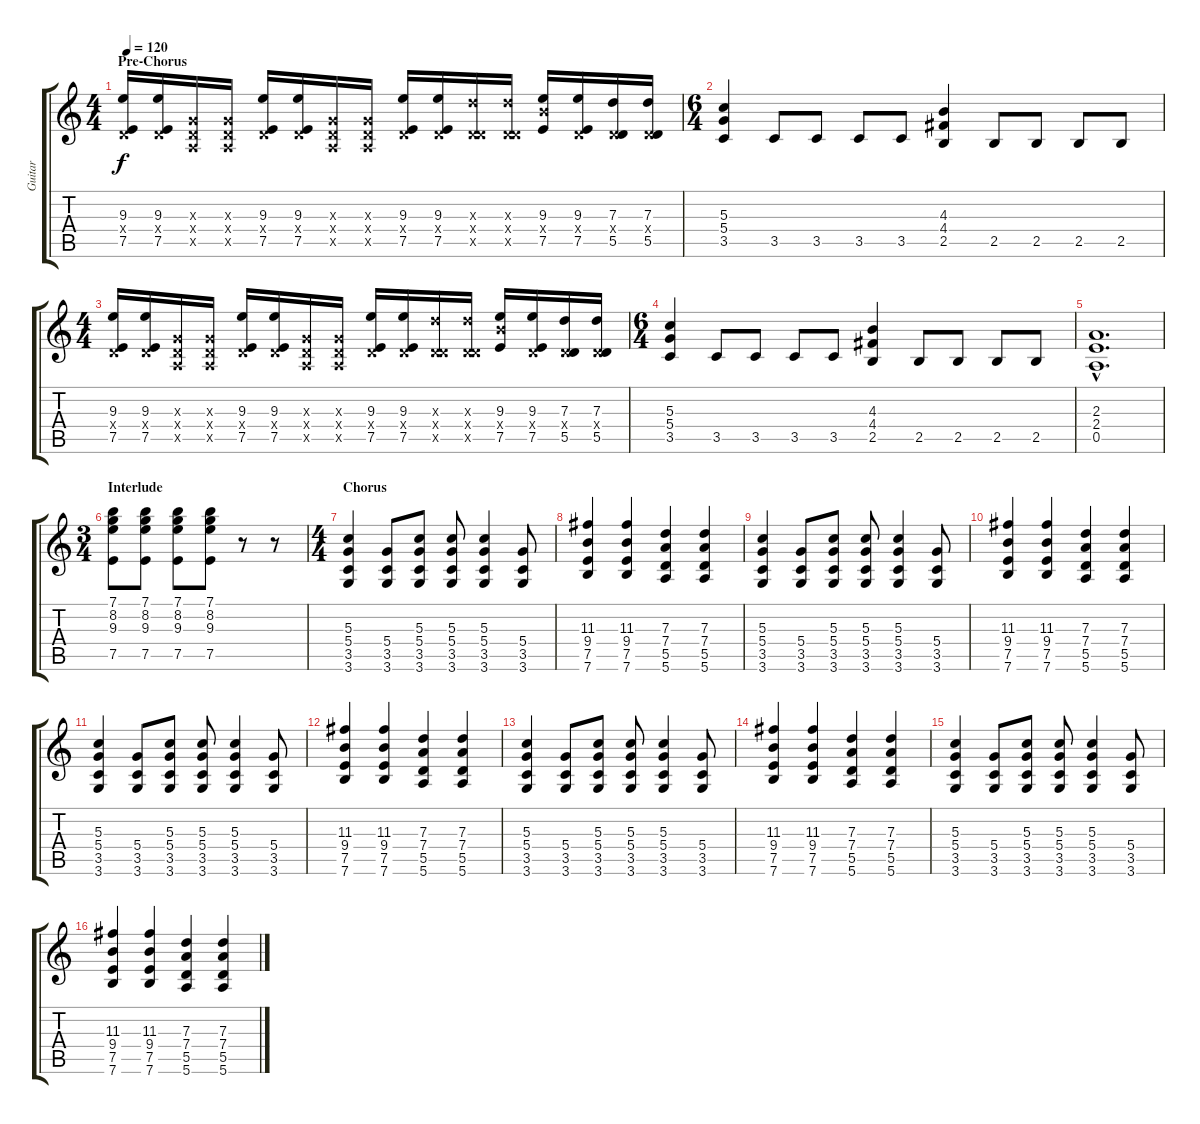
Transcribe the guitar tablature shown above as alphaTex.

\track ("Guitar" "Guitar") {instrument overdrivenguitar}
\staff {score tabs}
\tuning (E4 B3 G3 D3 A2 E2) {hide}
\ts (4 4)
\section ("" "Pre-Chorus")
\tempo 120
\clef g2
\ks c
(9.3 0.4{x} 7.5).16{dy f} (9.3 0.4{x} 7.5).16 (0.3{x} 0.4{x} 0.5{x}).16 (0.3{x} 0.4{x} 0.5{x}).16 (9.3 0.4{x} 7.5).16 (9.3 0.4{x} 7.5).16 (0.3{x} 0.4{x} 0.5{x}).16 (0.3{x} 0.4{x} 0.5{x}).16 (9.3 0.4{x} 7.5).16 (9.3 0.4{x} 7.5).16 (7.3{x} 0.4{x} 5.5{x}).16 (7.3{x} 0.4{x} 5.5{x}).16 (9.3 9.4{x} 7.5).16 (9.3 0.4{x} 7.5).16 (7.3 0.4{x} 5.5).16 (7.3 0.4{x} 5.5).16 |
\ts (6 4)
(5.3 5.4 3.5).4 3.5.8 3.5.8 3.5.8 3.5.8 (4.3 4.4 2.5).4 2.5.8 2.5.8 2.5.8 2.5.8 |
\ts (4 4)
(9.3 0.4{x} 7.5).16 (9.3 0.4{x} 7.5).16 (0.3{x} 0.4{x} 0.5{x}).16 (0.3{x} 0.4{x} 0.5{x}).16 (9.3 0.4{x} 7.5).16 (9.3 0.4{x} 7.5).16 (0.3{x} 0.4{x} 0.5{x}).16 (0.3{x} 0.4{x} 0.5{x}).16 (9.3 0.4{x} 7.5).16 (9.3 0.4{x} 7.5).16 (7.3{x} 0.4{x} 5.5{x}).16 (7.3{x} 0.4{x} 5.5{x}).16 (9.3 9.4{x} 7.5).16 (9.3 0.4{x} 7.5).16 (7.3 0.4{x} 5.5).16 (7.3 0.4{x} 5.5).16 |
\ts (6 4)
(5.3 5.4 3.5).4 3.5.8 3.5.8 3.5.8 3.5.8 (4.3 4.4 2.5).4 2.5.8 2.5.8 2.5.8 2.5.8 |
(2.3{hac} 2.4{hac} 0.5{hac}).1{d} |
\ts (3 4)
\section ("" "Interlude")
(7.1 8.2 9.3 7.5).8 (7.1 8.2 9.3 7.5).8 (7.1 8.2 9.3 7.5).8 (7.1 8.2 9.3 7.5).8 r.8 r.8 |
\ts (4 4)
\section ("" "Chorus")
(5.3 5.4 3.5 3.6).4 (5.4 3.5 3.6).8 (5.3 5.4 3.5 3.6).8 (5.3 5.4 3.5 3.6).8 (5.3 5.4 3.5 3.6).4 (5.4 3.5 3.6).8 |
(11.3 9.4 7.5 7.6).4 (11.3 9.4 7.5 7.6).4 (7.3 7.4 5.5 5.6).4 (7.3 7.4 5.5 5.6).4 |
(5.3 5.4 3.5 3.6).4 (5.4 3.5 3.6).8 (5.3 5.4 3.5 3.6).8 (5.3 5.4 3.5 3.6).8 (5.3 5.4 3.5 3.6).4 (5.4 3.5 3.6).8 |
(11.3 9.4 7.5 7.6).4 (11.3 9.4 7.5 7.6).4 (7.3 7.4 5.5 5.6).4 (7.3 7.4 5.5 5.6).4 |
(5.3 5.4 3.5 3.6).4 (5.4 3.5 3.6).8 (5.3 5.4 3.5 3.6).8 (5.3 5.4 3.5 3.6).8 (5.3 5.4 3.5 3.6).4 (5.4 3.5 3.6).8 |
(11.3 9.4 7.5 7.6).4 (11.3 9.4 7.5 7.6).4 (7.3 7.4 5.5 5.6).4 (7.3 7.4 5.5 5.6).4 |
(5.3 5.4 3.5 3.6).4 (5.4 3.5 3.6).8 (5.3 5.4 3.5 3.6).8 (5.3 5.4 3.5 3.6).8 (5.3 5.4 3.5 3.6).4 (5.4 3.5 3.6).8 |
(11.3 9.4 7.5 7.6).4 (11.3 9.4 7.5 7.6).4 (7.3 7.4 5.5 5.6).4 (7.3 7.4 5.5 5.6).4 |
(5.3 5.4 3.5 3.6).4 (5.4 3.5 3.6).8 (5.3 5.4 3.5 3.6).8 (5.3 5.4 3.5 3.6).8 (5.3 5.4 3.5 3.6).4 (5.4 3.5 3.6).8 |
(11.3 9.4 7.5 7.6).4 (11.3 9.4 7.5 7.6).4 (7.3 7.4 5.5 5.6).4 (7.3 7.4 5.5 5.6).4
